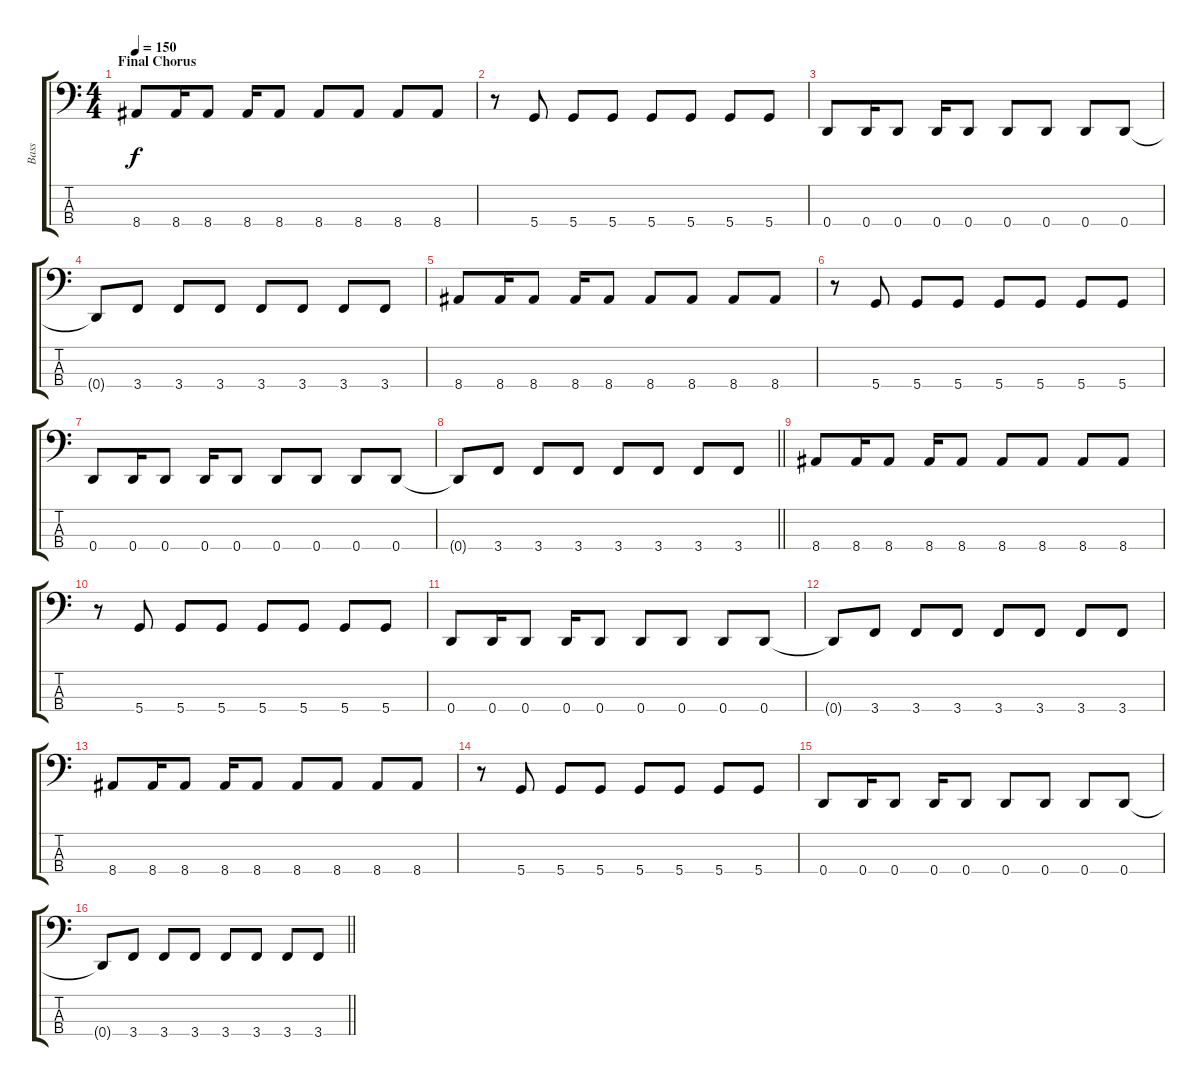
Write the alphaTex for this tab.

\track ("Bass" "Bass") {instrument electricbassfinger}
\staff {score tabs}
\tuning (G2 D2 A1 D1) {hide}
\ts (4 4)
\section ("" "Final Chorus")
\tempo 150
\clef f4
\ks c
8.4.8{dy f} 8.4.16 8.4.8 8.4.16 8.4.8 8.4.8 8.4.8 8.4.8 8.4.8 |
r.8 5.4.8 5.4.8 5.4.8 5.4.8 5.4.8 5.4.8 5.4.8 |
0.4.8 0.4.16 0.4.8 0.4.16 0.4.8 0.4.8 0.4.8 0.4.8 0.4.8 |
0.4{t}.8 3.4.8 3.4.8 3.4.8 3.4.8 3.4.8 3.4.8 3.4.8 |
8.4.8 8.4.16 8.4.8 8.4.16 8.4.8 8.4.8 8.4.8 8.4.8 8.4.8 |
r.8 5.4.8 5.4.8 5.4.8 5.4.8 5.4.8 5.4.8 5.4.8 |
0.4.8 0.4.16 0.4.8 0.4.16 0.4.8 0.4.8 0.4.8 0.4.8 0.4.8 |
\barLineRight lightlight
0.4{t}.8 3.4.8 3.4.8 3.4.8 3.4.8 3.4.8 3.4.8 3.4.8 |
8.4.8 8.4.16 8.4.8 8.4.16 8.4.8 8.4.8 8.4.8 8.4.8 8.4.8 |
r.8 5.4.8 5.4.8 5.4.8 5.4.8 5.4.8 5.4.8 5.4.8 |
0.4.8 0.4.16 0.4.8 0.4.16 0.4.8 0.4.8 0.4.8 0.4.8 0.4.8 |
0.4{t}.8 3.4.8 3.4.8 3.4.8 3.4.8 3.4.8 3.4.8 3.4.8 |
8.4.8 8.4.16 8.4.8 8.4.16 8.4.8 8.4.8 8.4.8 8.4.8 8.4.8 |
r.8 5.4.8 5.4.8 5.4.8 5.4.8 5.4.8 5.4.8 5.4.8 |
0.4.8 0.4.16 0.4.8 0.4.16 0.4.8 0.4.8 0.4.8 0.4.8 0.4.8 |
\barLineRight lightlight
0.4{t}.8 3.4.8 3.4.8 3.4.8 3.4.8 3.4.8 3.4.8 3.4.8
